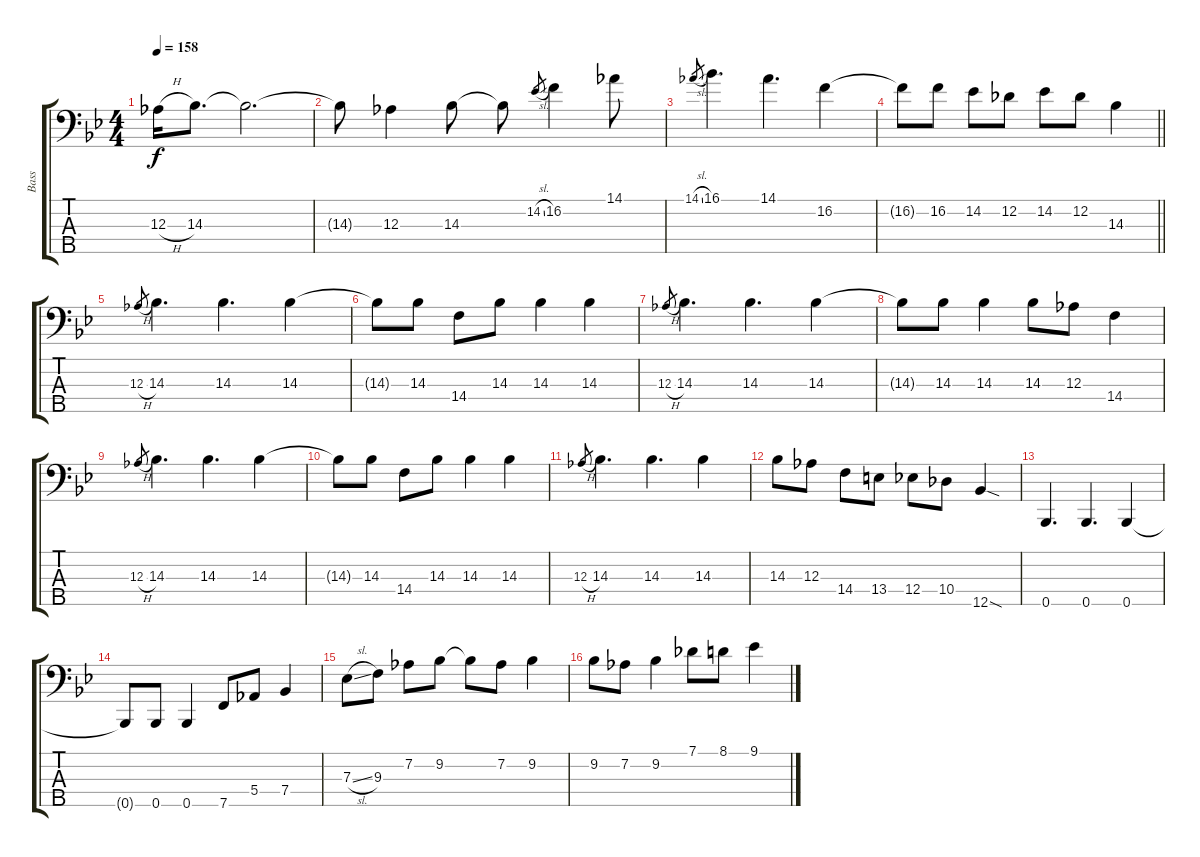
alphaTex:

\track ("Bass" "Bass") {instrument electricbassfinger}
\staff {score tabs}
\tuning (Gb2 Db2 Ab1 Eb1 Bb0) {hide}
\ts (4 4)
\tempo 158
\clef f4
\ks bb
12.3{h}.16{dy f} 14.3.8{d} 14.3{t}.2{d} |
14.3{t}.8 12.3.4 14.3.8 14.3{t}.8 14.2{sl}.8{gr} 16.2.4 14.1.8 |
14.1{sl}.8{gr} 16.1.4{d} 14.1.4{d} 16.2.4 |
\barLineRight lightlight
16.2{t}.8 16.2.8 14.2.8 12.2.8 14.2.8 12.2.8 14.3.4 |
\section ("" " ")
12.3{h}.8{gr} 14.3.4{d} 14.3.4{d} 14.3.4 |
14.3{t}.8 14.3.8 14.4.8 14.3.8 14.3.4 14.3.4 |
12.3{h}.8{gr} 14.3.4{d} 14.3.4{d} 14.3.4 |
14.3{t}.8 14.3.8 14.3.4 14.3.8 12.3.8 14.4.4 |
12.3{h}.8{gr} 14.3.4{d} 14.3.4{d} 14.3.4 |
14.3{t}.8 14.3.8 14.4.8 14.3.8 14.3.4 14.3.4 |
12.3{h}.8{gr} 14.3.4{d} 14.3.4{d} 14.3.4 |
14.3.8 12.3.8 14.4.8 13.4.8 12.4.8 10.4.8 12.5{sod}.4 |
0.5.4{d} 0.5.4{d} 0.5.4 |
0.5{t}.8 0.5.8 0.5.4 7.5.8 5.4.8 7.4.4 |
7.3{sl}.8 9.3.8 7.2.8 9.2.8 9.2{t}.8 7.2.8 9.2.4 |
9.2.8 7.2.8 9.2.4 7.1.8 8.1.8 9.1.4
